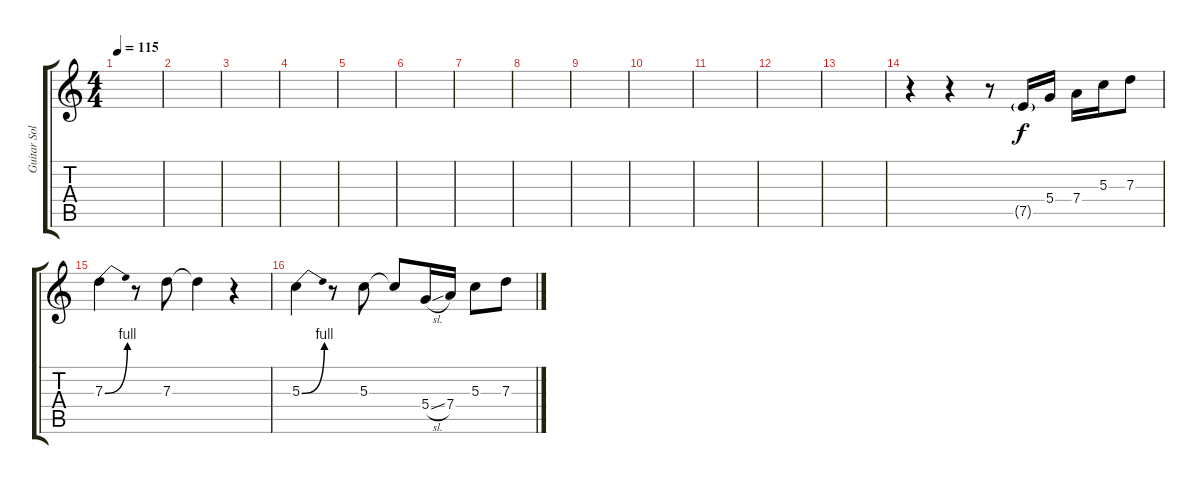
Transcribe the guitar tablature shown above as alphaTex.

\track ("Guitar Solo" "Guitar Sol") {instrument distortionguitar}
\staff {score tabs}
\tuning (E4 B3 G3 D3 A2 E2) {hide}
\ts (4 4)
\tempo 115
\clef g2
\ks c
|
|
|
|
|
|
|
|
|
|
|
|
|
r.4 r.4 r.8 7.5{g}.16 5.4.16{dy f} 7.4.16 5.3.16 7.3.8 |
7.3{be (bend 0 0 60 4)}.4 r.8 7.3.8 7.3{t}.4 r.4 |
5.3{be (bend 0 0 60 4)}.4 r.8 5.3.8 5.3{t}.8 5.4{sl}.16 7.4.16 5.3.8 7.3.8
